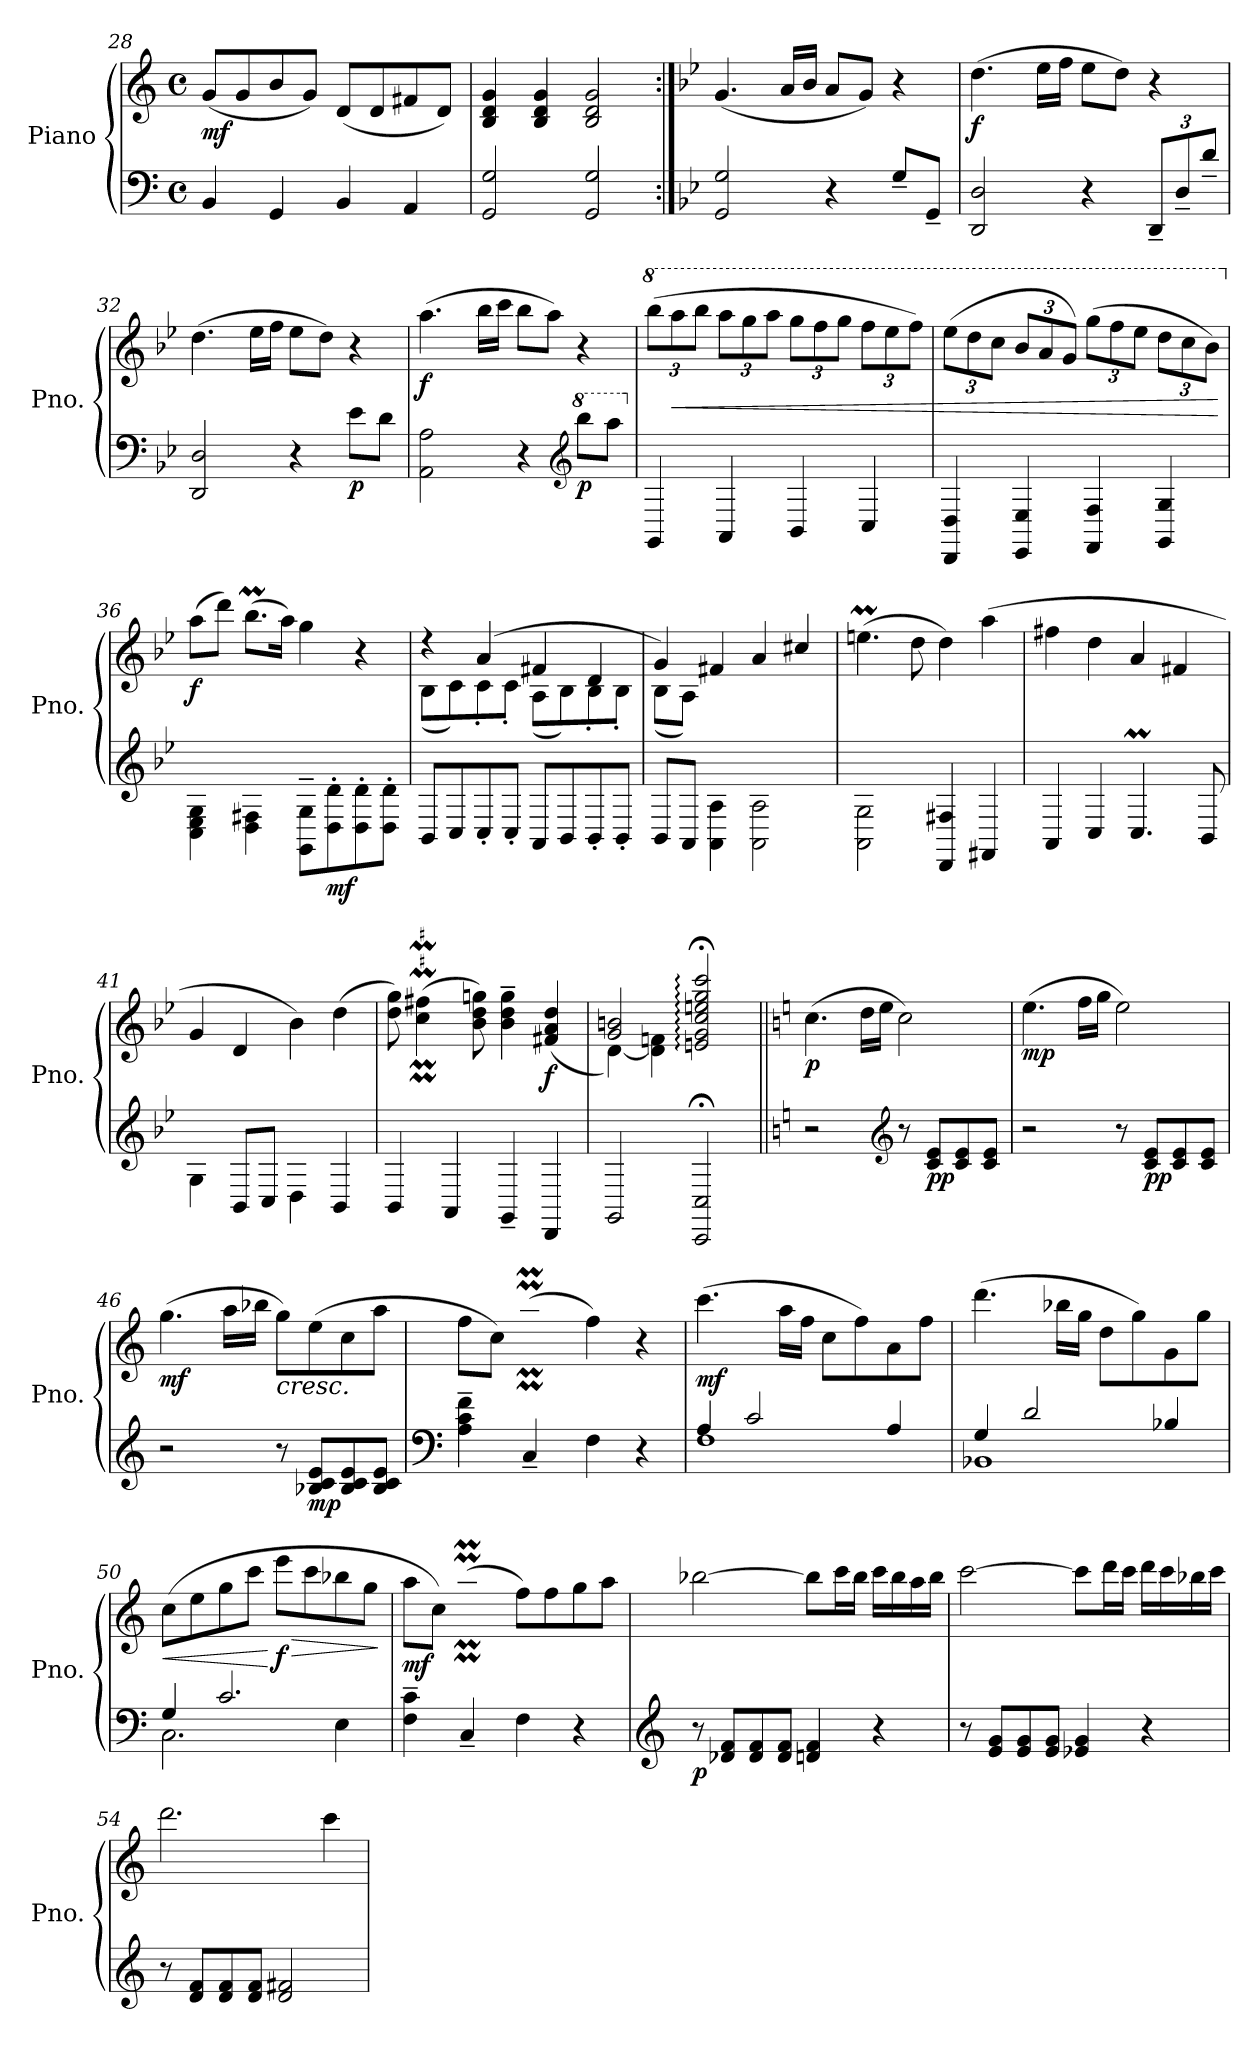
**kern	**kern	**dynam
*part1	*part1	*part1
*staff2	*staff1	*staff1/2
*I"Piano	*	*
*I'Pno.	*	*
*clefF4	*clefG2	*
*k[]	*k[]	*
*M4/4	*M4/4	*
*met(c)	*met(c)	*
=28	=28	=28
!	!	!LO:DY:b
4BB/	(<8g/L	mf
.	8g/	.
4GG/	8b/	.
.	8g/J)	.
4BB/	(<8d/L	.
.	8d/	.
4AA/	8f#X/	.
.	8d/J)	.
=29	=29	=29
2GG/ 2G/	4B/ 4d/ 4g/	.
.	4B/ 4d/ 4g/	.
2GG/ 2G/	2B/ 2d/ 2g/	.
!!LO:LB:g=z
=30:|!	=30:|!	=30:|!
*k[b-e-]	*k[b-e-]	*
2GG/ 2G/	(<4.g/	.
.	16a/LL	.
.	16b-/JJ	.
4r	8a/L	.
.	8g/J)	.
8G~/L	4r	.
8GG~/J	.	.
=31	=31	=31
!	!	!LO:DY:b
2DD/ 2D/	(>4.dd\	f
.	16ee-\LL	.
.	16ff\JJ	.
4r	8ee-\L	.
.	8dd\J)	.
*Xbrackettup	*	*
12DD~/L	4r	.
12D~/	.	.
12d~/J	.	.
=32	=32	=32
2DD/ 2D/	(>4.dd\	.
.	16ee-\LL	.
.	16ff\JJ	.
4r	8ee-\L	.
.	8dd\J)	.
!	!	!LO:DY:b=2
8e-\L	4r	p
8d\J	.	.
=33	=33	=33
!	!	!LO:DY:b
2AA\ 2A\	(>4.aa\	f
.	16bb-\LL	.
.	16ccc\JJ	.
4r	8bb-\L	.
.	8aa\J)	.
*clefG2	*	*
*8va	*	*
!	!	!LO:DY:b=2
8bbb-\L	4r	p
8aaa\J	.	.
!!LO:LB:g=z
=34	=34	=34
*X8va	*	*
*	*8va	*
*	*Xbrackettup	*
4GG/	(>12bbb-\L	.
!	!	!LO:HP:b
.	12aaa\	<
.	12bbb-\J	.
4AA/	12aaa\L	.
.	12ggg\	.
.	12aaa\J	.
4BB-/	12ggg\L	.
.	12fff\	.
.	12ggg\J	.
4C/	12fff\L	.
.	12eee-\	.
.	12fff\J)	.
=35	=35	=35
4DD/ 4D/	(>12eee-\L	.
.	12ddd\	.
.	12ccc\J	.
4EE-/ 4E-/	12bb-/L	.
.	12aa/	.
.	12gg/J)	.
4FF/ 4F/	(>12ggg\L	.
.	12fff\	.
.	12eee-\J	.
4GG/ 4G/	12ddd\L	.
.	12ccc\	.
.	12bb-\J)	.
.	.	[
=36	=36	=36
*	*X8va	*
!	!	!LO:DY:b
4C\ 4E-\ 4G\	(>8aa\L	f
.	8ddd\J)	.
4D\ 4F#X\	(>8.bb-M\L	.
.	16aa\Jk)	.
8GG\~ 8G\~L	4gg\	.
!	!	!LO:DY:b=2
8D\' 8d\'	.	mf
8D\' 8d\'	4r	.
8D\' 8d\'J	.	.
=37	=37	=37
*	*^	*
8BB-/L	4r	(<8B-\L	.
8C/	.	8c\)	.
8C'/	(>4a/	8c'\	.
8C'/J	.	8c'\J	.
8AA/L	4f#X/	(<8A\L	.
8BB-/	.	8B-\)	.
8BB-'/	4d/	8B-'\	.
8BB-'/J	.	8B-'\J	.
!!LO:LB:g=z	!!
=38	=38	=38	=38
8BB-/L	4g/)	(<8B-\L	.
8AA/J	.	8A\J)	.
4AA\ 4A\	4f#X/	2.ryy	.
2AA\ 2A\	4a/	.	.
.	4cc#X/	.	.
*	*v	*v	*
=39	=39	=39
2AA\ 2G\	(>4.eenm\	.
.	8dd\	.
4DD/ 4F#X/	4dd\)	.
4FF#X/	(>4aa\	.
=40	=40	=40
4AA/	4ff#X\	.
4C/	4dd\	.
4.CM/	4a/	.
.	4f#X/	.
8BB-/	.	.
=41	=41	=41
4G\	4g/	.
8BB-/L	4d/	.
8C/J	.	.
4D\	4b-\)	.
4BB-/	(>4dd\	.
=42	=42	=42
4BB-/	8dd\ 8gg\)	.
.	(>4cc\M 4ff#X\M	.
4AA/	.	.
.	8b-\ 8dd\ 8gg\)	.
4GG~/	4b-\~ 4dd\~ 4gg\~	.
!	!	!LO:DY:b
4DD/	(>4f#X/ 4a/ 4dd/	f
=43	=43	=43
*	*^	*
2GG/	2g/ 2bn/	[4d\)	.
.	.	4d\] 4fn\	.
2CC/;< 2C/;<	2en/;<:Z 2g/;<:Z 2cc/;<:Z 2een/;<:Z 2gg/;<:Z 2ccc/;<:Z	2ryy	.
*	*v	*v	*
!!LO:PB:g=z
=44||	=44||	=44||
*k[]	*k[]	*
*	*^	*
!	!	!	!LO:DY:b
*	*v	*v	*
2r	(>4.cc\	p
.	16dd\LL	.
.	16ee\JJ	.
*clefG2	*	*
8r	2cc\)	.
!	!	!LO:DY:b=2
8c/ 8e/L	.	pp
8c/ 8e/	.	.
8c/ 8e/J	.	.
=45	=45	=45
!	!	!LO:DY:b
2r	(>4.ee\	mp
.	16ff\LL	.
.	16gg\JJ	.
8r	2ee\)	.
!	!	!LO:DY:b=2
8c/ 8e/L	.	pp
8c/ 8e/	.	.
8c/ 8e/J	.	.
=46	=46	=46
!	!	!LO:DY:b
2r	(>4.gg\	mf
.	16aa\LL	.
.	16bb-X\JJ	.
!	!	!LO:HP:b
8r	8gg\L)	<
!	!	!LO:DY:b=2
8B-X/ 8c/ 8e/L	(>8ee\	mp
8B-/ 8c/ 8e/	8cc\	.
8B-/ 8c/ 8e/J	8aa\J	.
.	.	[
=47	=47	=47
*clefF4	*	*
!	!	!LO:DY:b=2
!	!	!LO:DY:n=1:b
4A\~ 4c\~ 4f\~	8ff\L	mf f
.	8cc\J)	.
4C~/	(>8.aa\M 8.bb-X\yyML	.
.	16gg\Jk	.
4F\	4ff\)	.
4r	4r	.
!!LO:LB:g=z
=48	=48	=48
*^	*	*
!	!	!	!LO:DY:b
4A/	1F	(>4.ccc\	mf
2c/	.	.	.
.	.	16aa\LL	.
.	.	16ff\JJ	.
.	.	8cc\L	.
.	.	8ff\)	.
4A/	.	8a\	.
.	.	8ff\J	.
=49	=49	=49	=49
4G/	1BB-X	(>4.ddd\	.
2d/	.	.	.
.	.	16bb-X\LL	.
.	.	16gg\JJ	.
.	.	8dd\L	.
.	.	8gg\)	.
4B-X/	.	8g\	.
.	.	8gg\J	.
=50	=50	=50	=50
!	!	!	!LO:HP:b
4G/	2.C\	(>8cc\L	<
.	.	8ee\	.
2.c/	.	8gg\	.
.	.	8ccc\J	.
!	!	!	!LO:HP:n=1:b
!	!	!	!LO:DY:n=1:b
.	.	8eee\L	[ > f
.	.	8ccc\	.
.	4E\	8bb-X\	.
.	.	8gg\J	.
*v	*v	*	*
.	.	]
=51	=51	=51
!	!	!LO:DY:b
4F\~ 4c\~	8aa\L	mf
.	8cc\J)	.
4C~/	(>8.aa\M 8.bb-X\yyML	.
.	16gg\Jk	.
4F\	8ff\L)	.
.	8ff\	.
4r	8gg\	.
.	8aa\J	.
!!LO:LB:g=z
=52	=52	=52
*clefG2	*	*
!	!	!LO:DY:b=2
8r	[2bb-X\	p
8d-X/ 8f/L	.	.
8d-/ 8f/	.	.
8d-/ 8f/J	.	.
4dn/ 4f/	8bb-\L]	.
.	16ccc\L	.
.	16bb-\JJ	.
4r	16ccc\LL	.
.	16bb-\	.
.	16aa\	.
.	16bb-\JJ	.
=53	=53	=53
8r	[2ccc\	.
8e/ 8g/L	.	.
8e/ 8g/	.	.
8e/ 8g/J	.	.
4e-X/ 4g/	8ccc\L]	.
.	16ddd\L	.
.	16ccc\JJ	.
4r	16ddd\LL	.
.	16ccc\	.
.	16bb-X\	.
.	16ccc\JJ	.
=54	=54	=54
8r	2.ddd\	.
8d/ 8f/L	.	.
8d/ 8f/	.	.
8d/ 8f/J	.	.
2d/ 2f#X/	.	.
.	4ccc\	.
=	=	=
*-	*-	*-
